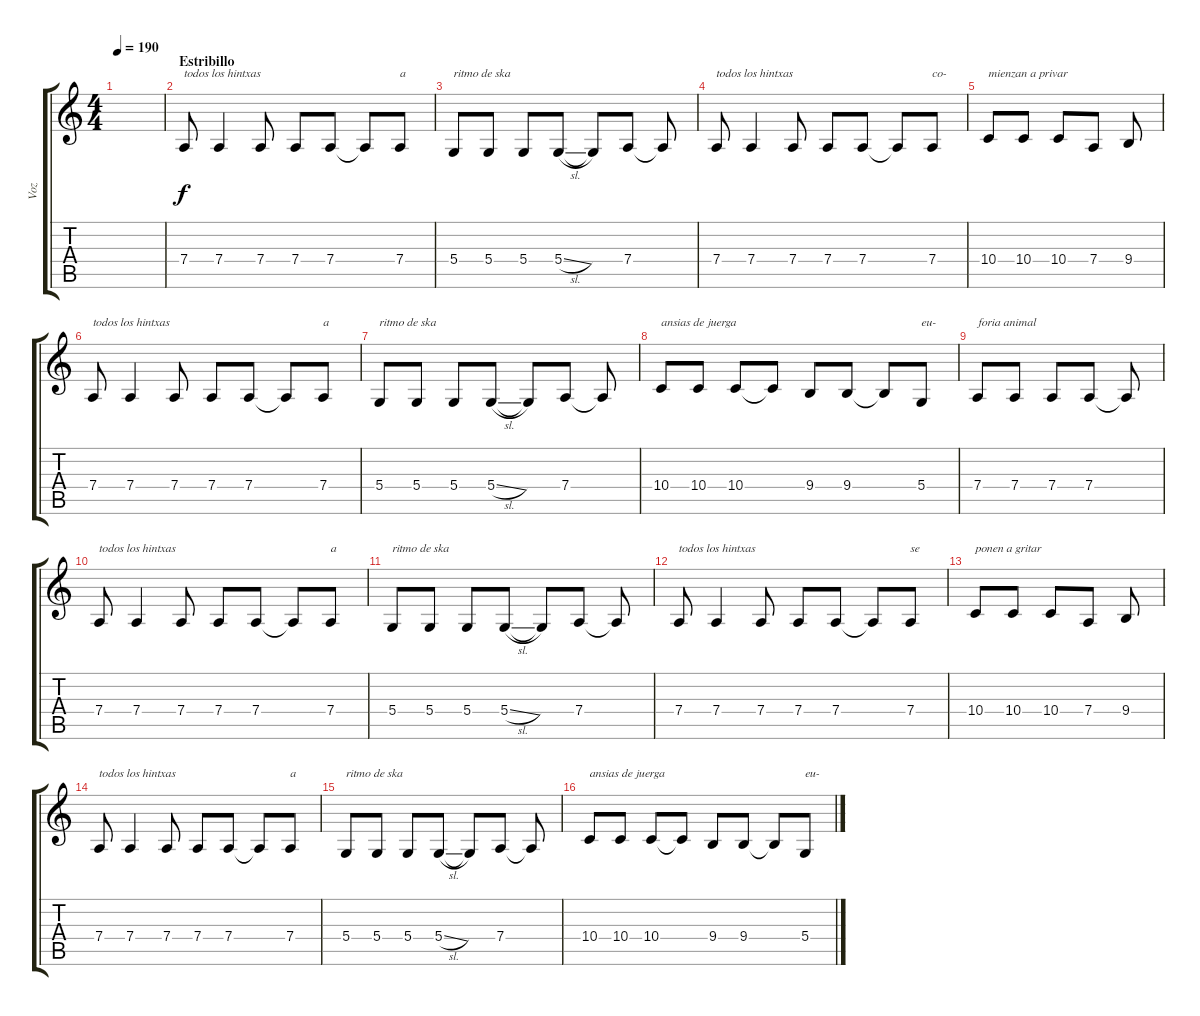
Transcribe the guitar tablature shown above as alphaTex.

\track ("Voz" "Voz") {instrument lead2sawtooth}
\staff {score tabs}
\tuning (E4 B3 G3 D3 A2 E2) {hide}
\ts (4 4)
\tempo 190
\clef g2
\ks c
|
\section ("" "Estribillo")
7.4.8{txt "todos los hintxas"} 7.4.4 7.4.8 7.4.8 7.4.8 7.4{t}.8 7.4.8{txt "a"} |
5.4.8{txt "ritmo de ska"} 5.4.8 5.4.8 5.4{sl}.8 5.4{t}.8 7.4.8 7.4{t}.8 |
7.4.8{txt "todos los hintxas"} 7.4.4 7.4.8 7.4.8 7.4.8 7.4{t}.8 7.4.8{txt "co-"} |
10.4.8{txt "mienzan a privar"} 10.4.8 10.4.8 7.4.8 9.4.8 |
7.4.8{txt "todos los hintxas"} 7.4.4 7.4.8 7.4.8 7.4.8 7.4{t}.8 7.4.8{txt "a"} |
5.4.8{txt "ritmo de ska"} 5.4.8 5.4.8 5.4{sl}.8 5.4{t}.8 7.4.8 7.4{t}.8 |
10.4.8{txt "ansias de juerga"} 10.4.8 10.4.8 10.4{t}.8 9.4.8 9.4.8 9.4{t}.8 5.4.8{txt "eu-"} |
7.4.8{txt "foria animal"} 7.4.8 7.4.8 7.4.8 7.4{t}.8 |
7.4.8{txt "todos los hintxas"} 7.4.4 7.4.8 7.4.8 7.4.8 7.4{t}.8 7.4.8{txt "a"} |
5.4.8{txt "ritmo de ska"} 5.4.8 5.4.8 5.4{sl}.8 5.4{t}.8 7.4.8 7.4{t}.8 |
7.4.8{txt "todos los hintxas"} 7.4.4 7.4.8 7.4.8 7.4.8 7.4{t}.8 7.4.8{txt "se"} |
10.4.8{txt "ponen a gritar"} 10.4.8 10.4.8 7.4.8 9.4.8 |
7.4.8{txt "todos los hintxas"} 7.4.4 7.4.8 7.4.8 7.4.8 7.4{t}.8 7.4.8{txt "a"} |
5.4.8{txt "ritmo de ska"} 5.4.8 5.4.8 5.4{sl}.8 5.4{t}.8 7.4.8 7.4{t}.8 |
10.4.8{txt "ansias de juerga"} 10.4.8 10.4.8 10.4{t}.8 9.4.8 9.4.8 9.4{t}.8 5.4.8{txt "eu-"}
